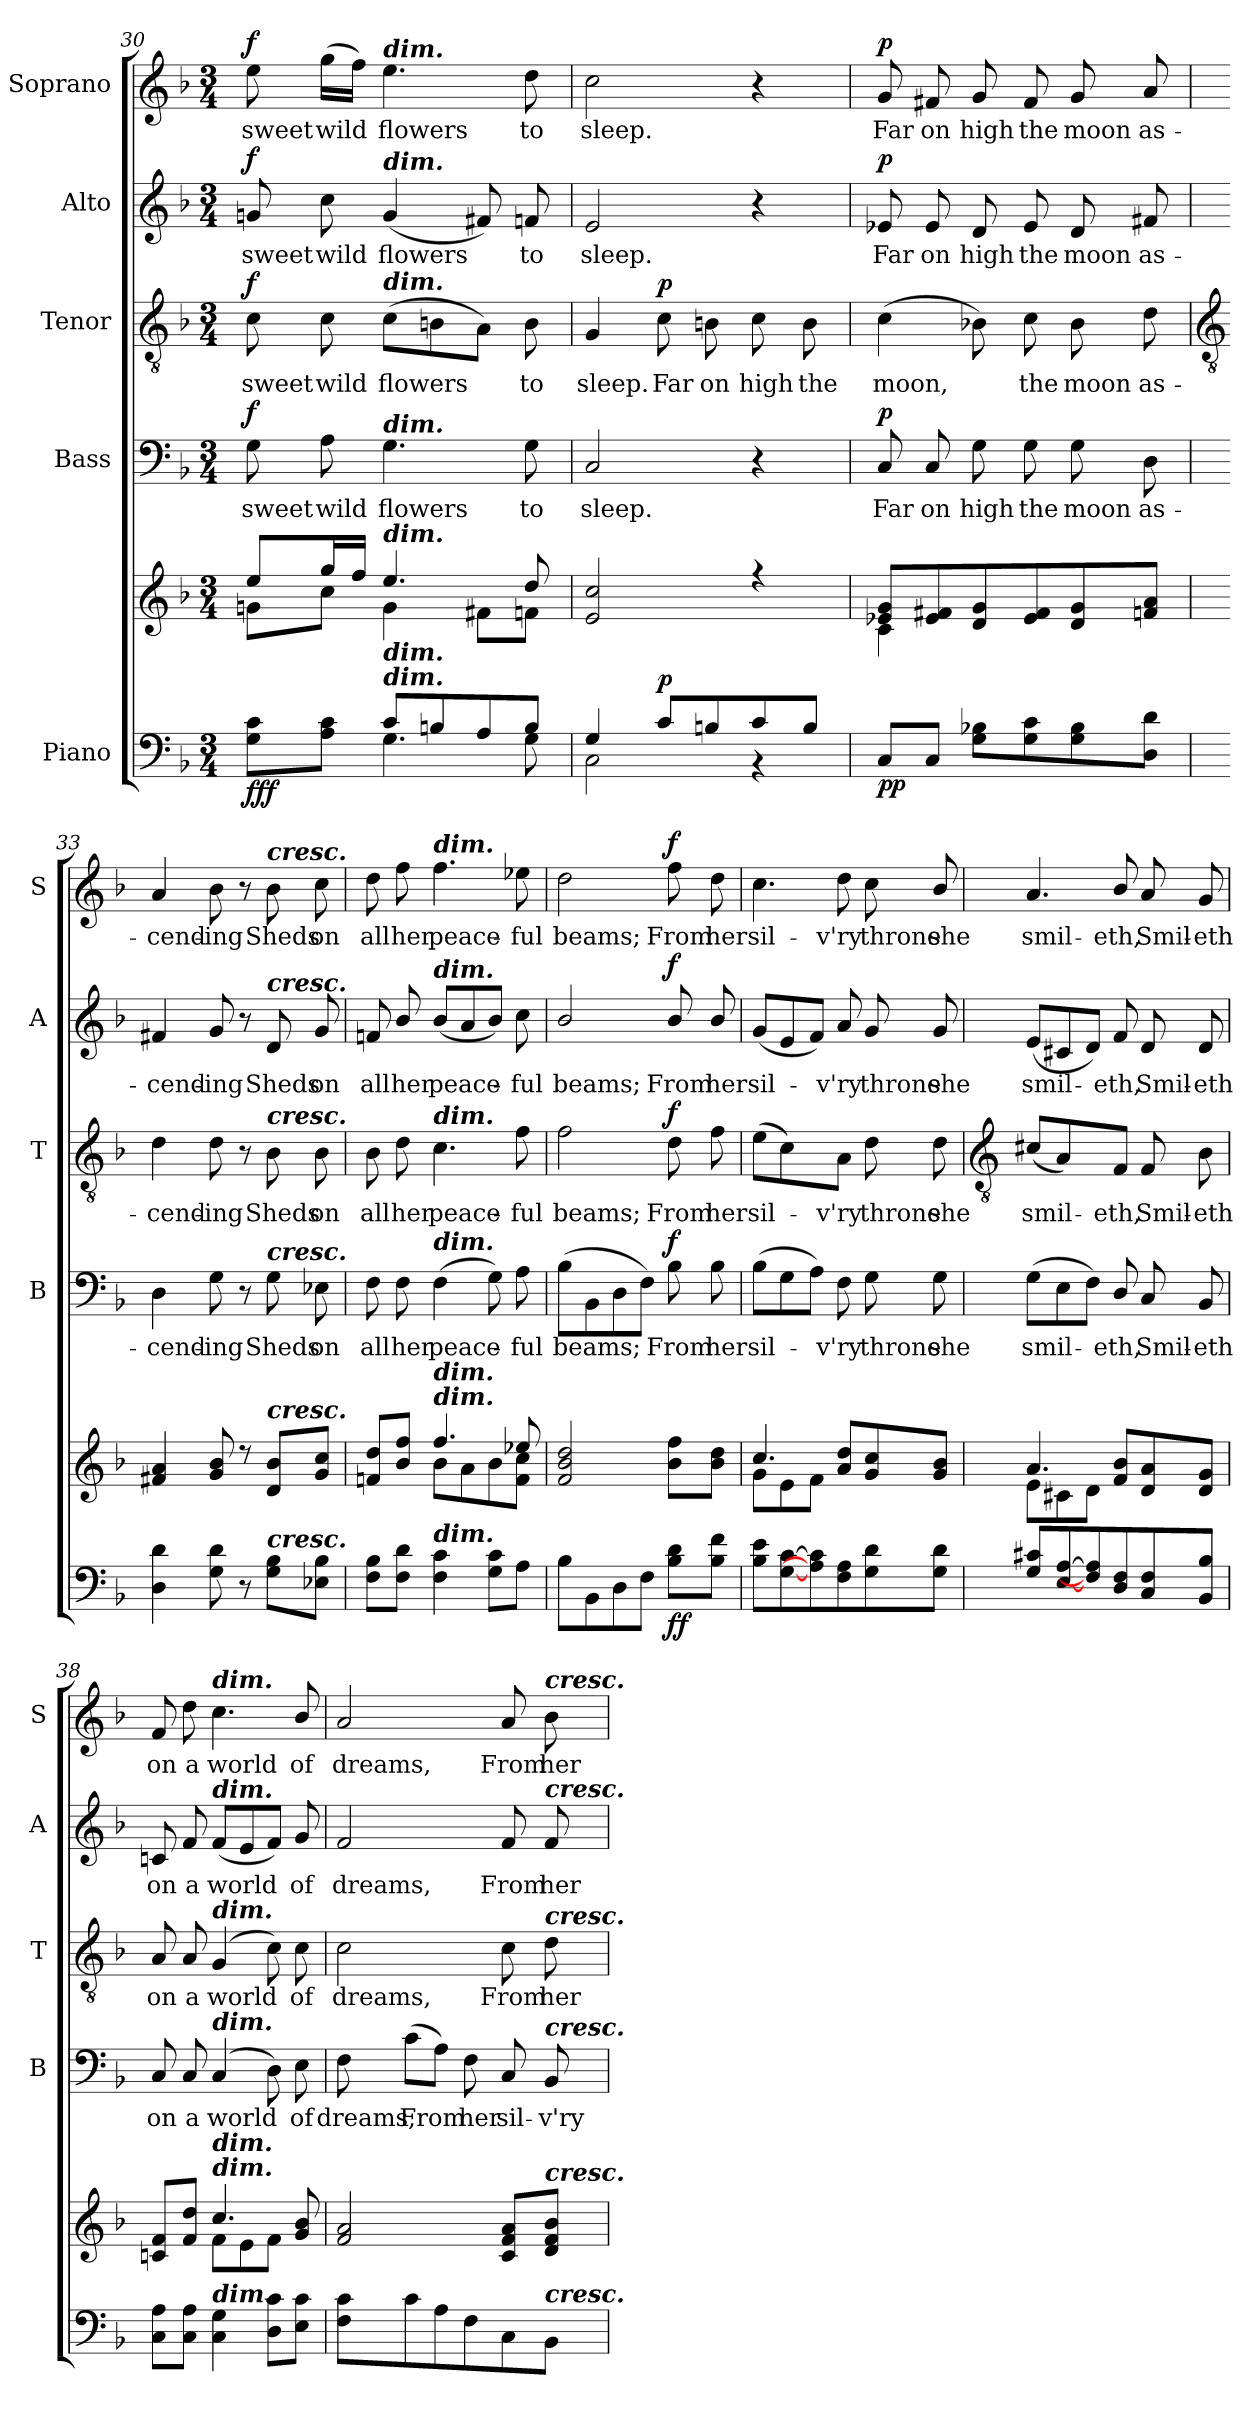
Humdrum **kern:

**kern	**kern	**dynam	**kern	**text	**dynam	**kern	**text	**dynam	**kern	**text	**dynam	**kern	**text	**dynam
*part5	*part5	*part5	*part4	*part4	*part4	*part3	*part3	*part3	*part2	*part2	*part2	*part1	*part1	*part1
*staff6	*staff5	*staff5/6	*staff4	*staff4	*staff4	*staff3	*staff3	*staff3	*staff2	*staff2	*staff2	*staff1	*staff1	*staff1
*I"Piano	*	*	*I"Bass	*	*	*I"Tenor	*	*	*I"Alto	*	*	*I"Soprano	*	*
*	*	*	*I'B	*	*	*I'T	*	*	*I'A	*	*	*I'S	*	*
*clefF4	*clefG2	*	*clefF4	*	*	*clefGv2	*	*	*clefG2	*	*	*clefG2	*	*
*k[b-]	*k[b-]	*	*k[b-]	*	*	*k[b-]	*	*	*k[b-]	*	*	*k[b-]	*	*
*F:	*F:	*	*F:	*	*	*F:	*	*	*F:	*	*	*F:	*	*
*M3/4	*M3/4	*	*M3/4	*	*	*M3/4	*	*	*M3/4	*	*	*M3/4	*	*
=30	=30	=30	=30	=30	=30	=30	=30	=30	=30	=30	=30	=30	=30	=30
*^	*^	*	*	*	*	*	*	*	*	*	*	*	*	*
!	!	!	!	!LO:DY:b=2	!	!LO:LY:b	!	!	!LO:LY:b	!	!	!LO:LY:b	!	!	!LO:LY:b	!
!	!	!	!	!LO:DY:n=1:b	!	!	!	!	!	!	!	!	!	!	!	!
!	!	!	!	!LO:DY:n=2:b	!	!	!LO:DY:b	!	!	!LO:DY:b	!	!	!LO:DY:b	!	!	!LO:DY:b
4ryy	8G\ 8c\L	8ee/L	8gn\L	f f f	8G	sweet	f	8c	sweet	f	8gn	sweet	f	8ee	sweet	f
!	!	!	!	!	!	!LO:LY:b	!	!	!LO:LY:b	!	!	!LO:LY:b	!	!	!LO:LY:b	!
.	8A\ 8c\J	16gg/L	8cc\J	.	8A	wild	.	8c	wild	.	8cc	wild	.	(>16ggLL	wild	.
.	.	16ff/JJ	.	.	.	.	.	.	.	.	.	.	.	16ffJJ)	.	.
!	!	!	!	!	!	!	!	!	!	!	!	!	!	!LO:TX:a:Bi:t=dim.	!	!
!	!	!	!	!	!	!	!	!	!	!	!LO:TX:a:Bi:t=dim.	!	!	!	!	!
!	!	!	!	!	!	!	!	!LO:TX:a:Bi:t=dim.	!	!	!	!	!	!	!	!
!	!	!	!	!	!LO:TX:a:Bi:t=dim.	!	!	!	!	!	!	!	!	!	!	!
!	!	!LO:TX:b:Bi:t=dim.	!	!	!	!	!	!	!	!	!	!	!	!	!	!
!	!	!LO:TX:a:Bi:t=dim.	!	!	!	!	!	!	!	!	!	!	!	!	!	!
!LO:TX:a:Bi:t=dim.	!	!	!	!	!	!	!	!	!	!	!	!	!	!	!	!
!	!	!	!	!	!	!LO:LY:b	!	!	!LO:LY:b	!	!	!LO:LY:b	!	!	!LO:LY:b	!
8c/L	4.G\	4.ee/	4g\	.	4.G	flowers	.	(>8cL	flowers	.	(<4g	flowers	.	4.ee	flowers	.
8Bn/	.	.	.	.	.	.	.	8Bn	.	.	.	.	.	.	.	.
8A/	.	.	8f#X\L	.	.	.	.	8AJ)	.	.	8f#X)	.	.	.	.	.
!	!	!	!	!	!	!LO:LY:b	!	!	!LO:LY:b	!	!	!LO:LY:b	!	!	!LO:LY:b	!
8B/J	8G\	8dd/	8fn\J	.	8G	to	.	8B	to	.	8fn	to	.	8dd	to	.
=31	=31	=31	=31	=31	=31	=31	=31	=31	=31	=31	=31	=31	=31	=31	=31	=31
!	!	!	!LO:N:vis=1	!	!	!LO:LY:b	!	!	!LO:LY:b	!	!	!LO:LY:b	!	!	!LO:LY:b	!
4G/	2C\	2e/ 2cc/	2.ryy	.	2C	sleep.	.	4G	sleep.	.	2e	sleep.	.	2cc	sleep.	.
!	!	!	!	!LO:DY:a=2	!	!	!	!	!LO:LY:b	!LO:DY:b	!	!	!	!	!	!
8c/L	.	.	.	p	.	.	.	8c	Far	p	.	.	.	.	.	.
!	!	!	!	!	!	!	!	!	!LO:LY:b	!	!	!	!	!	!	!
8Bn/	.	.	.	.	.	.	.	8Bn	on	.	.	.	.	.	.	.
!	!	!	!	!	!	!	!	!	!LO:LY:b	!	!	!	!	!	!	!
8c/	4r	4r	.	.	4r	.	.	8c	high	.	4r	.	.	4r	.	.
!	!	!	!	!	!	!	!	!	!LO:LY:b	!	!	!	!	!	!	!
8B/J	.	.	.	.	.	.	.	8B	the	.	.	.	.	.	.	.
=32	=32	=32	=32	=32	=32	=32	=32	=32	=32	=32	=32	=32	=32	=32	=32	=32
!	!LO:N:vis=1	!	!	!LO:DY:b=2	!	!LO:LY:b	!	!	!LO:LY:b	!	!	!LO:LY:b	!	!	!LO:LY:b	!
!	!	!	!	!LO:DY:n=1:b	!	!	!LO:DY:b	!	!	!	!	!	!LO:DY:b	!	!	!LO:DY:b
8CL	2.ryy	8e-X/ 8g/L	4c\	p p	8C	Far	p	(>4c	moon,	.	8e-X	Far	p	8g	Far	p
!	!	!	!	!	!	!LO:LY:b	!	!	!	!	!	!LO:LY:b	!	!	!LO:LY:b	!
8CJ	.	8e-/ 8f#X/	.	.	8C	on	.	.	.	.	8e-	on	.	8f#X	on	.
!	!	!	!	!	!	!LO:LY:b	!	!	!	!	!	!LO:LY:b	!	!	!LO:LY:b	!
8G\ 8B-X\L	.	8d/ 8g/	2ryy	.	8G	high	.	8B-X)	.	.	8d	high	.	8g	high	.
!	!	!	!	!	!	!LO:LY:b	!	!	!LO:LY:b	!	!	!LO:LY:b	!	!	!LO:LY:b	!
8G\ 8c\	.	8e-/ 8f#/	.	.	8G	the	.	8c	the	.	8e-	the	.	8f#	the	.
!	!	!	!	!	!	!LO:LY:b	!	!	!LO:LY:b	!	!	!LO:LY:b	!	!	!LO:LY:b	!
8G\ 8B-\	.	8d/ 8g/	.	.	8G	moon	.	8B-	moon	.	8d	moon	.	8g	moon	.
!	!	!	!	!	!	!LO:LY:b	!	!	!LO:LY:b	!	!	!LO:LY:b	!	!	!LO:LY:b	!
8D\ 8d\J	.	8fn/ 8a/J	.	.	8D	as-	.	8d	as-	.	8f#X	as-	.	8a	as-	.
*v	*v	*	*	*	*	*	*	*	*	*	*	*	*	*	*	*
!!LO:LB:g=z
=33	=33	=33	=33	=33	=33	=33	=33	=33	=33	=33	=33	=33	=33	=33	=33
*	*	*	*	*	*	*	*clefGv2	*	*	*	*	*	*	*	*
!	!	!LO:N:vis=1	!	!	!LO:LY:b	!	!	!LO:LY:b	!	!	!LO:LY:b	!	!	!LO:LY:b	!
4D 4d	4f#X/ 4a/	2.ryy	.	4D	-cend-	.	4d	-cend-	.	4f#X	-cend-	.	4a	-cend-	.
!	!	!	!	!	!LO:LY:b	!	!	!LO:LY:b	!	!	!LO:LY:b	!	!	!LO:LY:b	!
8G 8d	8g/ 8b-/	.	.	8G	-ing	.	8d	-ing	.	8g	-ing	.	8b-	-ing	.
8r	8r	.	.	8r	.	.	8r	.	.	8r	.	.	8r	.	.
!	!	!	!	!	!	!	!	!	!	!	!	!	!LO:TX:a:Bi:t=cresc.	!	!
!	!	!	!	!	!	!	!	!	!	!LO:TX:a:Bi:t=cresc.	!	!	!	!	!
!	!	!	!	!	!	!	!LO:TX:a:Bi:t=cresc.	!	!	!	!	!	!	!	!
!	!	!	!	!LO:TX:a:Bi:t=cresc.	!	!	!	!	!	!	!	!	!	!	!
!	!LO:TX:a:Bi:t=cresc.	!	!	!	!	!	!	!	!	!	!	!	!	!	!
!LO:TX:a:Bi:t=cresc.	!	!	!	!	!	!	!	!	!	!	!	!	!	!	!
!	!	!	!	!	!LO:LY:b	!	!	!LO:LY:b	!	!	!LO:LY:b	!	!	!LO:LY:b	!
8G 8B-L	8d/ 8b-/L	.	.	8G	Sheds	.	8B-	Sheds	.	8d	Sheds	.	8b-	Sheds	.
!	!	!	!	!	!LO:LY:b	!	!	!LO:LY:b	!	!	!LO:LY:b	!	!	!LO:LY:b	!
8E-X 8B-J	8g/ 8cc/J	.	.	8E-X	on	.	8B-	on	.	8g	on	.	8cc	on	.
=34	=34	=34	=34	=34	=34	=34	=34	=34	=34	=34	=34	=34	=34	=34	=34
!	!	!	!	!	!LO:LY:b	!	!	!LO:LY:b	!	!	!LO:LY:b	!	!	!LO:LY:b	!
8F 8B-L	8fn/ 8dd/L	4ryy	.	8F	all	.	8B-	all	.	8fn	all	.	8dd	all	.
!	!	!	!	!	!LO:LY:b	!	!	!LO:LY:b	!	!	!LO:LY:b	!	!	!LO:LY:b	!
8F 8dJ	8b-/ 8ff/J	.	.	8F	her	.	8d	her	.	8b-/	her	.	8ff	her	.
!	!	!	!	!	!	!	!	!	!	!	!	!	!LO:TX:a:Bi:t=dim.	!	!
!	!	!	!	!	!	!	!	!	!	!LO:TX:a:Bi:t=dim.	!	!	!	!	!
!	!	!	!	!	!	!	!LO:TX:a:Bi:t=dim.	!	!	!	!	!	!	!	!
!	!	!	!	!LO:TX:a:Bi:t=dim.	!	!	!	!	!	!	!	!	!	!	!
!	!LO:TX:a:Bi:t=dim.	!	!	!	!	!	!	!	!	!	!	!	!	!	!
!	!LO:TX:a:Bi:t=dim.	!	!	!	!	!	!	!	!	!	!	!	!	!	!
!LO:TX:a:Bi:t=dim.	!	!	!	!	!	!	!	!	!	!	!	!	!	!	!
!	!	!	!	!	!LO:LY:b	!	!	!LO:LY:b	!	!	!LO:LY:b	!	!	!LO:LY:b	!
4F 4c	4.ff/	8b-\L	.	(>4F	peace-	.	4.c	peace-	.	(<8b-L	peace-	.	4.ff	peace-	.
.	.	8a\	.	.	.	.	.	.	.	8a	.	.	.	.	.
8G 8cL	.	8b-\	.	8G)	.	.	.	.	.	8b-J)	.	.	.	.	.
!	!	!	!	!	!LO:LY:b	!	!	!LO:LY:b	!	!	!LO:LY:b	!	!	!LO:LY:b	!
8AJ	8ee-X/	8f\ 8cc\J	.	8A	ful	.	8f	-ful	.	8cc	ful	.	8ee-X	-ful	.
=35	=35	=35	=35	=35	=35	=35	=35	=35	=35	=35	=35	=35	=35	=35	=35
!	!	!LO:N:vis=1	!	!	!LO:LY:b	!	!	!LO:LY:b	!	!	!LO:LY:b	!	!	!LO:LY:b	!
8B-L	2f/ 2b-/ 2dd/	2.ryy	.	(>8B-L	beams;	.	2f	beams;	.	2b-/	beams;	.	2dd	beams;	.
8BB-	.	.	.	8BB-	.	.	.	.	.	.	.	.	.	.	.
8D	.	.	.	8D	.	.	.	.	.	.	.	.	.	.	.
8FJ	.	.	.	8FJ)	.	.	.	.	.	.	.	.	.	.	.
!	!	!	!LO:DY:b=2	!	!LO:LY:b	!	!	!LO:LY:b	!	!	!LO:LY:b	!	!	!LO:LY:b	!
!	!	!	!LO:DY:n=1:b	!	!	!LO:DY:b	!	!	!LO:DY:b	!	!	!LO:DY:b	!	!	!LO:DY:b
8B- 8dL	8b-\ 8ff\L	.	f f	8B-	From	f	8d	From	f	8b-/	From	f	8ff	From	f
!	!	!	!	!	!LO:LY:b	!	!	!LO:LY:b	!	!	!LO:LY:b	!	!	!LO:LY:b	!
8B- 8fJ	8b-\ 8dd\J	.	.	8B-	her	.	8f	her	.	8b-/	her	.	8dd	her	.
=36	=36	=36	=36	=36	=36	=36	=36	=36	=36	=36	=36	=36	=36	=36	=36
!	!	!	!	!	!LO:LY:b	!	!	!LO:LY:b	!	!	!LO:LY:b	!	!	!LO:LY:b	!
8B- 8eL	4.cc/	8g\L	.	(>8B-L	sil-	.	(>8eL	sil-	.	(<8gL	sil-	.	4.cc	sil-	.
[8G [8c	.	8e\	.	8G	.	.	4c)	.	.	8e	.	.	.	.	.
8A] 8c]	.	8f\J	.	8AJ)	.	.	.	.	.	8fJ)	.	.	.	.	.
!	!	!	!	!	!LO:LY:b	!	!	!LO:LY:b	!	!	!LO:LY:b	!	!	!LO:LY:b	!
8F 8A	8a/ 8dd/L	4.ryy	.	8F	v'ry	.	8AJ	v'ry	.	8a	v'ry	.	8dd	-v'ry	.
!	!	!	!	!	!LO:LY:b	!	!	!LO:LY:b	!	!	!LO:LY:b	!	!	!LO:LY:b	!
8G 8d	8g/ 8cc/	.	.	8G	throne	.	8d	throne	.	8g	throne	.	8cc	throne	.
!	!	!	!	!	!LO:LY:b	!	!	!LO:LY:b	!	!	!LO:LY:b	!	!	!LO:LY:b	!
8G 8dJ	8g/ 8b-/J	.	.	8G	she	.	8d	she	.	8g	she	.	8b-/	she	.
!!LO:LB:g=z
=37	=37	=37	=37	=37	=37	=37	=37	=37	=37	=37	=37	=37	=37	=37	=37
*	*	*	*	*	*	*	*clefGv2	*	*	*	*	*	*	*	*
!	!	!	!	!	!LO:LY:b	!	!	!LO:LY:b	!	!	!LO:LY:b	!	!	!LO:LY:b	!
8G 8c#XL	4.a/	8e\L	.	(>8GL	smil-	.	(<8c#XL	smil-	.	(<8eL	smil-	.	4.a	smil-	.
[8E [8A	.	8c#X\	.	8E	.	.	4A)	.	.	8c#X	.	.	.	.	.
8F] 8A]	.	8d\J	.	8FJ)	.	.	.	.	.	8dJ)	.	.	.	.	.
!	!	!	!	!	!LO:LY:b	!	!	!LO:LY:b	!	!	!LO:LY:b	!	!	!LO:LY:b	!
8D/ 8F/	8f/ 8b-/L	4.ryy	.	8D/	eth,	.	8FJ	eth,	.	8f	eth,	.	8b-/	-eth,	.
!	!	!	!	!	!LO:LY:b	!	!	!LO:LY:b	!	!	!LO:LY:b	!	!	!LO:LY:b	!
8C 8F	8d/ 8a/	.	.	8C	Smil-	.	8F	Smil-	.	8d	Smil-	.	8a	Smil-	.
!	!	!	!	!	!LO:LY:b	!	!	!LO:LY:b	!	!	!LO:LY:b	!	!	!LO:LY:b	!
8BB- 8B-J	8d/ 8g/J	.	.	8BB-	-eth	.	8B-	-eth	.	8d	-eth	.	8g	-eth	.
=38	=38	=38	=38	=38	=38	=38	=38	=38	=38	=38	=38	=38	=38	=38	=38
!	!	!	!	!	!LO:LY:b	!	!	!LO:LY:b	!	!	!LO:LY:b	!	!	!LO:LY:b	!
8C 8AL	8cn/ 8f/L	4ryy	.	8C	on	.	8A	on	.	8cn	on	.	8f	on	.
!	!	!	!	!	!LO:LY:b	!	!	!LO:LY:b	!	!	!LO:LY:b	!	!	!LO:LY:b	!
8C 8AJ	8f/ 8dd/J	.	.	8C	a	.	8A	a	.	8f	a	.	8dd	a	.
!	!	!	!	!	!	!	!	!	!	!	!	!	!LO:TX:a:Bi:t=dim.	!	!
!	!	!	!	!	!	!	!	!	!	!LO:TX:a:Bi:t=dim.	!	!	!	!	!
!	!	!	!	!	!	!	!LO:TX:a:Bi:t=dim.	!	!	!	!	!	!	!	!
!	!	!	!	!LO:TX:a:Bi:t=dim.	!	!	!	!	!	!	!	!	!	!	!
!	!LO:TX:a:Bi:t=dim.	!	!	!	!	!	!	!	!	!	!	!	!	!	!
!	!LO:TX:a:Bi:t=dim.	!	!	!	!	!	!	!	!	!	!	!	!	!	!
!LO:TX:a:Bi:t=dim.	!	!	!	!	!	!	!	!	!	!	!	!	!	!	!
!	!	!	!	!	!LO:LY:b	!	!	!LO:LY:b	!	!	!LO:LY:b	!	!	!LO:LY:b	!
4C 4G	4.cc/	8f\L	.	(<4C	world	.	(<4G	world	.	(<8fL	world	.	4.cc	world	.
.	.	8e\	.	.	.	.	.	.	.	8e	.	.	.	.	.
8D 8cL	.	8f\J	.	8D)	.	.	8c)	.	.	8fJ)	.	.	.	.	.
!	!	!	!	!	!LO:LY:b	!	!	!LO:LY:b	!	!	!LO:LY:b	!	!	!LO:LY:b	!
8E 8cJ	8g/ 8b-/	8ryy	.	8E	of	.	8c	of	.	8g	of	.	8b-/	of	.
=39	=39	=39	=39	=39	=39	=39	=39	=39	=39	=39	=39	=39	=39	=39	=39
!	!	!LO:N:vis=1	!	!	!LO:LY:b	!	!	!LO:LY:b	!	!	!LO:LY:b	!	!	!LO:LY:b	!
8F 8cL	2f/ 2a/	2.ryy	.	8F	dreams,	.	2c	dreams,	.	2f	dreams,	.	2a	dreams,	.
!	!	!	!	!	!LO:LY:b	!	!	!	!	!	!	!	!	!	!
8c	.	.	.	(>8cL	From	.	.	.	.	.	.	.	.	.	.
8A	.	.	.	8AJ)	.	.	.	.	.	.	.	.	.	.	.
!	!	!	!	!	!LO:LY:b	!	!	!	!	!	!	!	!	!	!
8F	.	.	.	8F	her	.	.	.	.	.	.	.	.	.	.
!	!	!	!	!	!LO:LY:b	!	!	!LO:LY:b	!	!	!LO:LY:b	!	!	!LO:LY:b	!
8C	8c/ 8f/ 8a/L	.	.	8C	sil-	.	8c	From	.	8f	From	.	8a	From	.
!	!	!	!	!	!	!	!	!	!	!	!	!	!LO:TX:a:Bi:t=cresc.	!	!
!	!	!	!	!	!	!	!	!	!	!LO:TX:a:Bi:t=cresc.	!	!	!	!	!
!	!	!	!	!	!	!	!LO:TX:a:Bi:t=cresc.	!	!	!	!	!	!	!	!
!	!	!	!	!LO:TX:a:Bi:t=cresc.	!	!	!	!	!	!	!	!	!	!	!
!	!LO:TX:a:Bi:t=cresc.	!	!	!	!	!	!	!	!	!	!	!	!	!	!
!LO:TX:a:Bi:t=cresc.	!	!	!	!	!	!	!	!	!	!	!	!	!	!	!
!	!	!	!	!	!LO:LY:b	!	!	!LO:LY:b	!	!	!LO:LY:b	!	!	!LO:LY:b	!
8BB-J	8d/ 8f/ 8b-/J	.	.	8BB-	-v'ry	.	8d	her	.	8f	her	.	8b-	her	.
*	*v	*v	*	*	*	*	*	*	*	*	*	*	*	*	*
=	=	=	=	=	=	=	=	=	=	=	=	=	=	=
*-	*-	*-	*-	*-	*-	*-	*-	*-	*-	*-	*-	*-	*-	*-
